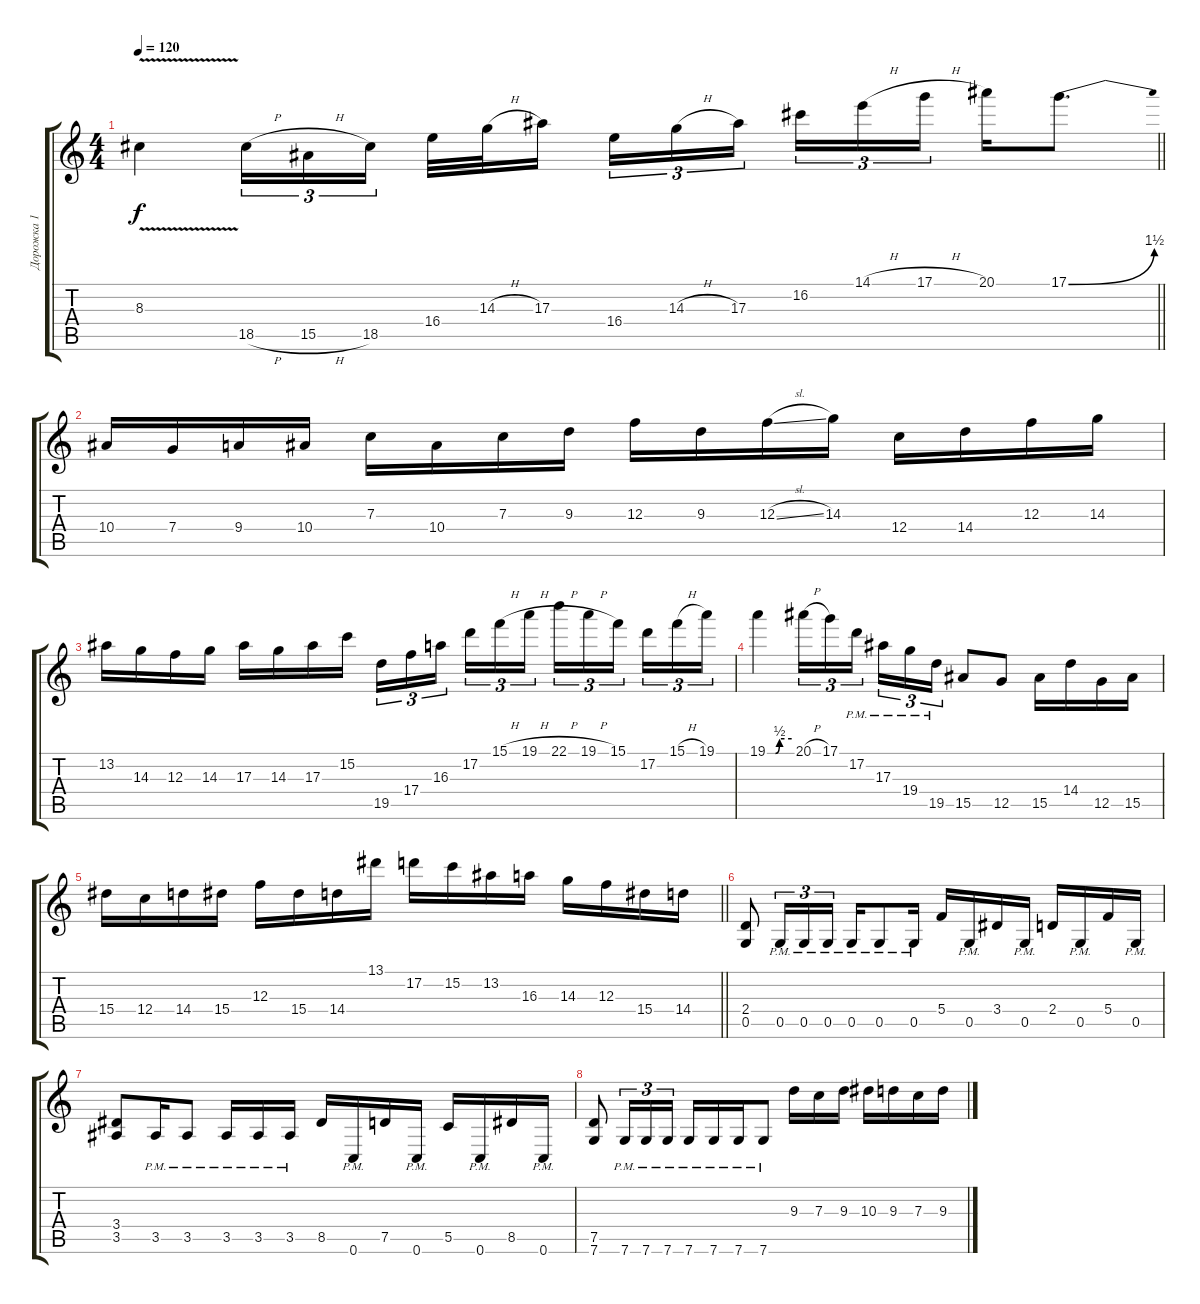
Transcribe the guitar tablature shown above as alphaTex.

\track ("Дорожка 1" "Дорожка 1") {instrument distortionguitar}
\staff {score tabs}
\tuning (D4 A3 F3 C3 G2 C2) {hide}
\ts (4 4)
\tempo 120
\clef g2
\barLineRight lightlight
\ks c
8.3{v t}.4{dy f} 18.5{h}.16{tu (3 2)} 15.5{h}.16{tu (3 2)} 18.5.16{tu (3 2) beam splitsecondary} 16.4.32 14.3{h}.32 17.3.16 16.4.16{tu (3 2)} 14.3{h}.16{tu (3 2)} 17.3.16{tu (3 2) beam splitsecondary} 16.2.16{tu (3 2)} 14.1{h}.16{tu (3 2)} 17.1{h}.16{tu (3 2)} 20.1.16 17.1{be (bend 0 0 60 6)}.8{d} |
10.4.16 7.4.16 9.4.16 10.4.16 7.3.16 10.4.16 7.3.16 9.3.16 12.3.16 9.3.16 12.3{sl}.16 14.3.16 12.4.16 14.4.16 12.3.16 14.3.16 |
13.2.16 14.3.16 12.3.16 14.3.16 17.3.16 14.3.16 17.3.16 15.2.16 19.5.16{tu (3 2)} 17.4.16{tu (3 2)} 16.3.16{tu (3 2) beam splitsecondary} 17.2.16{tu (3 2)} 15.1{h}.16{tu (3 2)} 19.1{h}.16{tu (3 2)} 22.1{h}.16{tu (3 2)} 19.1{h}.16{tu (3 2)} 15.1.16{tu (3 2) beam splitsecondary} 17.2.16{tu (3 2)} 15.1{h}.16{tu (3 2)} 19.1.16{tu (3 2)} |
19.1{be (custom 0 0 20 0 30 2 60 2)}.4 20.1{h}.16{tu (3 2)} 17.1.16{tu (3 2)} 17.2{pm}.16{tu (3 2) beam splitsecondary} 17.3{pm}.16{tu (3 2)} 19.4{pm}.16{tu (3 2)} 19.5{pm}.16{tu (3 2)} 15.5.8 12.5.8 15.5.16 14.4.16 12.5.16 15.5.16 |
\barLineRight lightlight
15.4.16 12.4.16 14.4.16 15.4.16 12.3.16 15.4.16 14.4.16 13.1.16 17.2.16 15.2.16 13.2.16 16.3.16 14.3.16 12.3.16 15.4.16 14.4.16 |
(2.4 0.5).8 0.5{pm}.16{tu (3 2)} 0.5{pm}.16{tu (3 2)} 0.5{pm}.16{tu (3 2)} 0.5{pm}.16 0.5{pm}.8 0.5{pm}.16 5.4.16 0.5{pm}.16 3.4.16 0.5{pm}.16 2.4.16 0.5{pm}.16 5.4.16 0.5{pm}.16 |
(3.4 3.5).8 3.5{pm}.16 3.5{pm}.8 3.5{pm}.16 3.5{pm}.16 3.5{pm}.16 8.5.16 0.6{pm}.16 7.5.16 0.6{pm}.16 5.5.16 0.6{pm}.16 8.5.16 0.6{pm}.16 |
(7.5 7.6).8 7.6{pm}.16{tu (3 2)} 7.6{pm}.16{tu (3 2)} 7.6{pm}.16{tu (3 2)} 7.6{pm}.16 7.6{pm}.16 7.6{pm}.16 7.6{pm}.8 9.3.16 7.3.16 9.3.16 10.3.16 9.3.16 7.3.16 9.3.16
